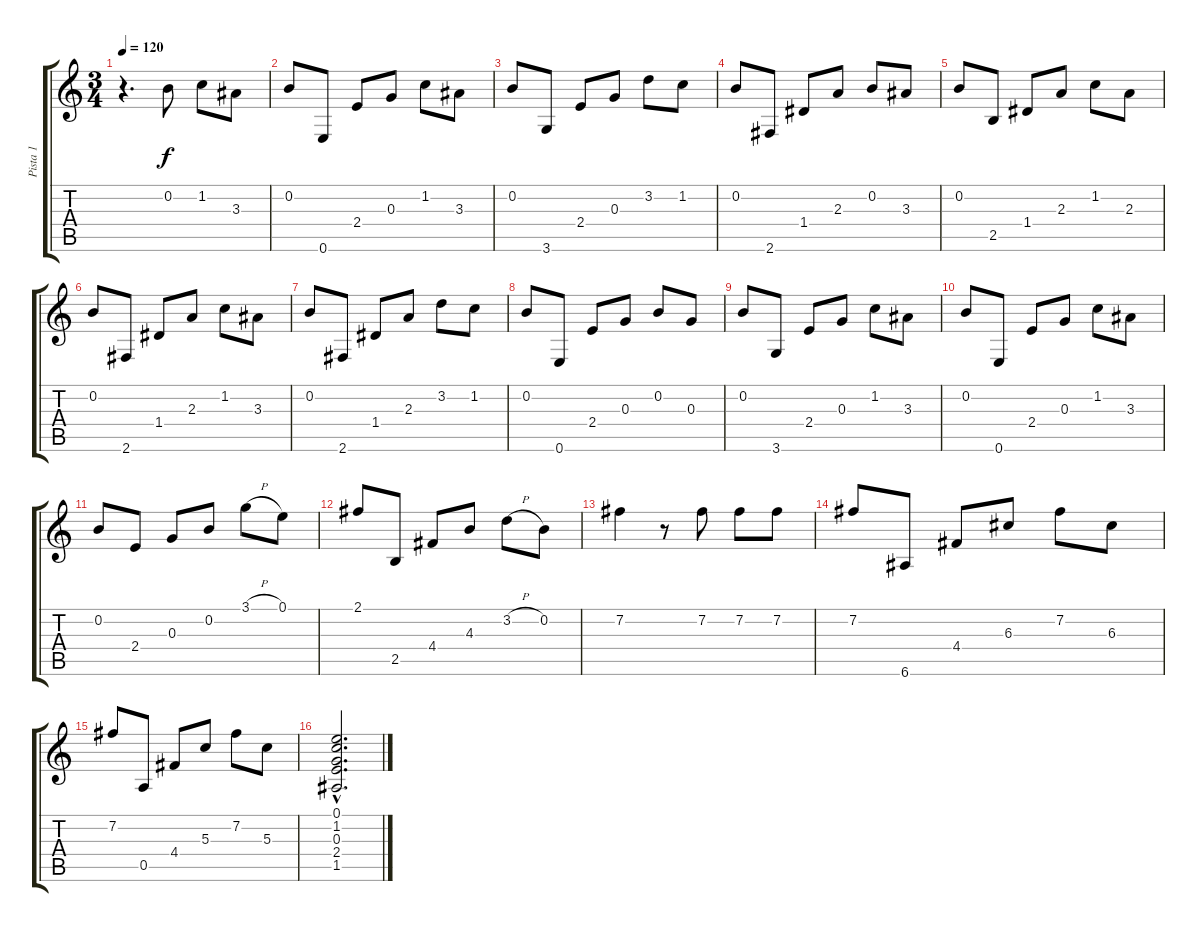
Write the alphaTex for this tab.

\track ("Pista 1" "Pista 1") {instrument acousticguitarnylon}
\staff {score tabs}
\tuning (E4 B3 G3 D3 A2 E2) {hide}
\ts (3 4)
\tempo 120
\clef g2
\ks c
r.4{d dy f instrument acousticguitarnylon} 0.2.8 1.2.8 3.3.8 |
0.2.8 0.6.8 2.4.8 0.3.8 1.2.8 3.3.8 |
0.2.8 3.6.8 2.4.8 0.3.8 3.2.8 1.2.8 |
0.2.8 2.6.8 1.4.8 2.3.8 0.2.8 3.3.8 |
0.2.8 2.5.8 1.4.8 2.3.8 1.2.8 2.3.8 |
0.2.8 2.6.8 1.4.8 2.3.8 1.2.8 3.3.8 |
0.2.8 2.6.8 1.4.8 2.3.8 3.2.8 1.2.8 |
0.2.8 0.6.8 2.4.8 0.3.8 0.2.8 0.3.8 |
0.2.8 3.6.8 2.4.8 0.3.8 1.2.8 3.3.8 |
0.2.8 0.6.8 2.4.8 0.3.8 1.2.8 3.3.8 |
0.2.8 2.4.8 0.3.8 0.2.8 3.1{h}.8 0.1.8 |
2.1.8 2.5.8 4.4.8 4.3.8 3.2{h}.8 0.2.8 |
7.2.4 r.8 7.2.8 7.2.8 7.2.8 |
7.2.8 6.6.8 4.4.8 6.3.8 7.2.8 6.3.8 |
7.2.8 0.5.8 4.4.8 5.3.8 7.2.8 5.3.8 |
(0.1{hac} 1.2{hac} 0.3{hac} 2.4{hac} 1.5{hac}).2{d}
